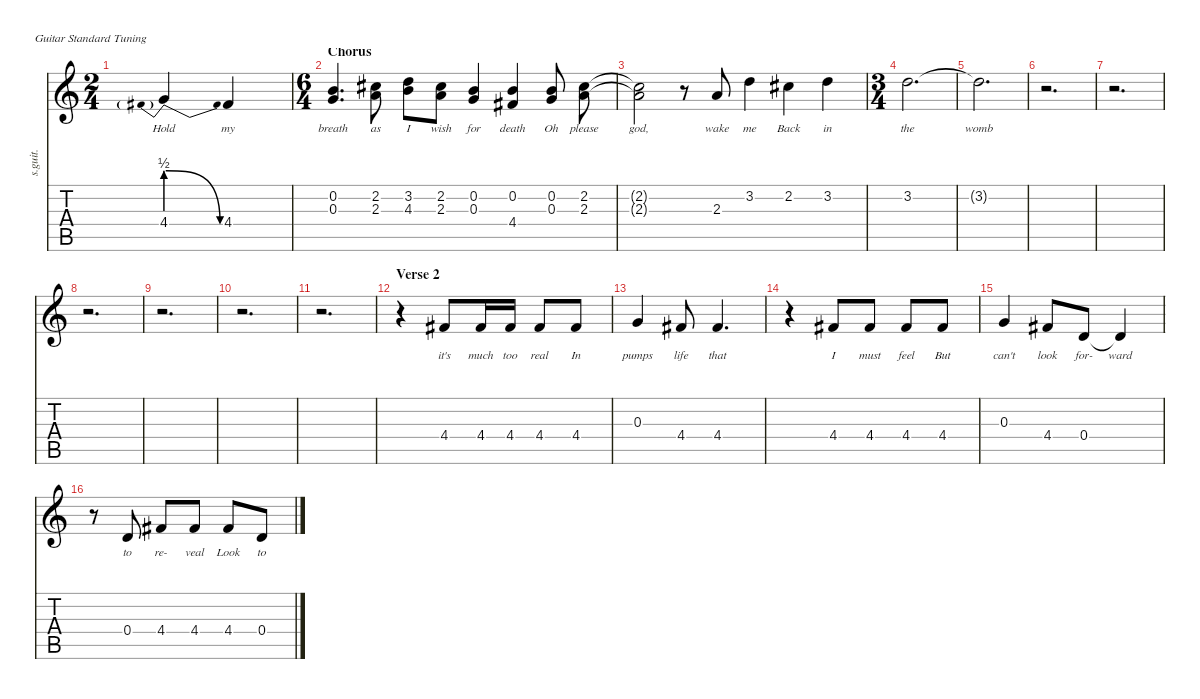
\defaultSystemsLayout 4
\hideDynamics
\bracketExtendMode nobrackets
\track ("Hetfield, Newstead - Vocals" "s.guit.") {instrument clarinet}
\staff {score tabs}
\tuning (E4 B3 G3 D3 A2 E2)
\displaytranspose 12
\ts (2 4)
\beaming (8 2 2 2 2)
\tempo (103 hide)
\clef g2
\ks c
4.4{be (prebendrelease 0 2 30 0)}.4{lyrics (0 "Hold") lyrics (1 "") lyrics (2 "") lyrics (3 "") lyrics (4 "") dy f} 4.4{acc #}.4{lyrics (0 "my") lyrics (1 "") lyrics (2 "") lyrics (3 "") lyrics (4 "")} |
\ts (6 4)
\beaming (8 2 2 2 2)
\section ("" "Chorus")
(0.2 0.3).4{d lyrics (0 "breath") lyrics (1 "") lyrics (2 "") lyrics (3 "") lyrics (4 "") dy mp} (2.2{acc #} 2.3).8{lyrics (0 "as") lyrics (1 "") lyrics (2 "") lyrics (3 "") lyrics (4 "")} (3.2 4.3).8{lyrics (0 "I") lyrics (1 "") lyrics (2 "") lyrics (3 "") lyrics (4 "")} (2.2{acc #} 2.3).8{lyrics (0 "wish") lyrics (1 "") lyrics (2 "") lyrics (3 "") lyrics (4 "")} (0.2 0.3).4{lyrics (0 "for") lyrics (1 "") lyrics (2 "") lyrics (3 "") lyrics (4 "")} (0.2 4.4{acc #}).4{lyrics (0 "death") lyrics (1 "") lyrics (2 "") lyrics (3 "") lyrics (4 "")} (0.2 0.3).8{lyrics (0 "Oh") lyrics (1 "") lyrics (2 "") lyrics (3 "") lyrics (4 "")} (2.2{acc #} 2.3).8{lyrics (0 "please") lyrics (1 "") lyrics (2 "") lyrics (3 "") lyrics (4 "")} |
(2.2{t acc #} 2.3{t}).2{lyrics (0 "god,") lyrics (1 "") lyrics (2 "") lyrics (3 "") lyrics (4 "")} r.8 2.3.8{lyrics (0 "wake") lyrics (1 "") lyrics (2 "") lyrics (3 "") lyrics (4 "") dy f} 3.2.4{lyrics (0 "me") lyrics (1 "") lyrics (2 "") lyrics (3 "") lyrics (4 "")} 2.2{acc #}.4{lyrics (0 "Back") lyrics (1 "") lyrics (2 "") lyrics (3 "") lyrics (4 "")} 3.2.4{lyrics (0 "in") lyrics (1 "") lyrics (2 "") lyrics (3 "") lyrics (4 "")} |
\ts (3 4)
\beaming (8 2 2 2 2)
3.2.2{d lyrics (0 "the") lyrics (1 "") lyrics (2 "") lyrics (3 "") lyrics (4 "")} |
3.2{t}.2{d lyrics (0 "womb") lyrics (1 "") lyrics (2 "") lyrics (3 "") lyrics (4 "")} |
r.2{d} |
r.2{d} |
r.2{d} |
r.2{d} |
r.2{d} |
r.2{d} |
\section ("" "Verse 2")
r.4 4.4{acc #}.8{lyrics (0 "it's") lyrics (1 "") lyrics (2 "") lyrics (3 "") lyrics (4 "")} 4.4{acc #}.16{lyrics (0 "much") lyrics (1 "") lyrics (2 "") lyrics (3 "") lyrics (4 "")} 4.4{acc #}.16{lyrics (0 "too") lyrics (1 "") lyrics (2 "") lyrics (3 "") lyrics (4 "")} 4.4{acc #}.8{lyrics (0 "real") lyrics (1 "") lyrics (2 "") lyrics (3 "") lyrics (4 "")} 4.4{acc #}.8{lyrics (0 "In") lyrics (1 "") lyrics (2 "") lyrics (3 "") lyrics (4 "")} |
0.3.4{lyrics (0 "pumps") lyrics (1 "") lyrics (2 "") lyrics (3 "") lyrics (4 "")} 4.4{acc #}.8{lyrics (0 "life") lyrics (1 "") lyrics (2 "") lyrics (3 "") lyrics (4 "")} 4.4{acc #}.4{d lyrics (0 "that") lyrics (1 "") lyrics (2 "") lyrics (3 "") lyrics (4 "")} |
r.4 4.4{acc #}.8{lyrics (0 "I") lyrics (1 "") lyrics (2 "") lyrics (3 "") lyrics (4 "")} 4.4{acc #}.8{lyrics (0 "must") lyrics (1 "") lyrics (2 "") lyrics (3 "") lyrics (4 "")} 4.4{acc #}.8{lyrics (0 "feel") lyrics (1 "") lyrics (2 "") lyrics (3 "") lyrics (4 "")} 4.4{acc #}.8{lyrics (0 "But") lyrics (1 "") lyrics (2 "") lyrics (3 "") lyrics (4 "")} |
0.3.4{lyrics (0 "can't") lyrics (1 "") lyrics (2 "") lyrics (3 "") lyrics (4 "")} 4.4{acc #}.8{lyrics (0 "look") lyrics (1 "") lyrics (2 "") lyrics (3 "") lyrics (4 "")} 0.4.8{lyrics (0 "for-") lyrics (1 "") lyrics (2 "") lyrics (3 "") lyrics (4 "")} 0.4{t}.4{lyrics (0 "ward") lyrics (1 "") lyrics (2 "") lyrics (3 "") lyrics (4 "")} |
r.8 0.4.8{lyrics (0 "to") lyrics (1 "") lyrics (2 "") lyrics (3 "") lyrics (4 "")} 4.4{acc #}.8{lyrics (0 "re-") lyrics (1 "") lyrics (2 "") lyrics (3 "") lyrics (4 "")} 4.4{acc #}.8{lyrics (0 "veal") lyrics (1 "") lyrics (2 "") lyrics (3 "") lyrics (4 "")} 4.4{acc #}.8{lyrics (0 "Look") lyrics (1 "") lyrics (2 "") lyrics (3 "") lyrics (4 "")} 0.4.8{lyrics (0 "to") lyrics (1 "") lyrics (2 "") lyrics (3 "") lyrics (4 "")}
